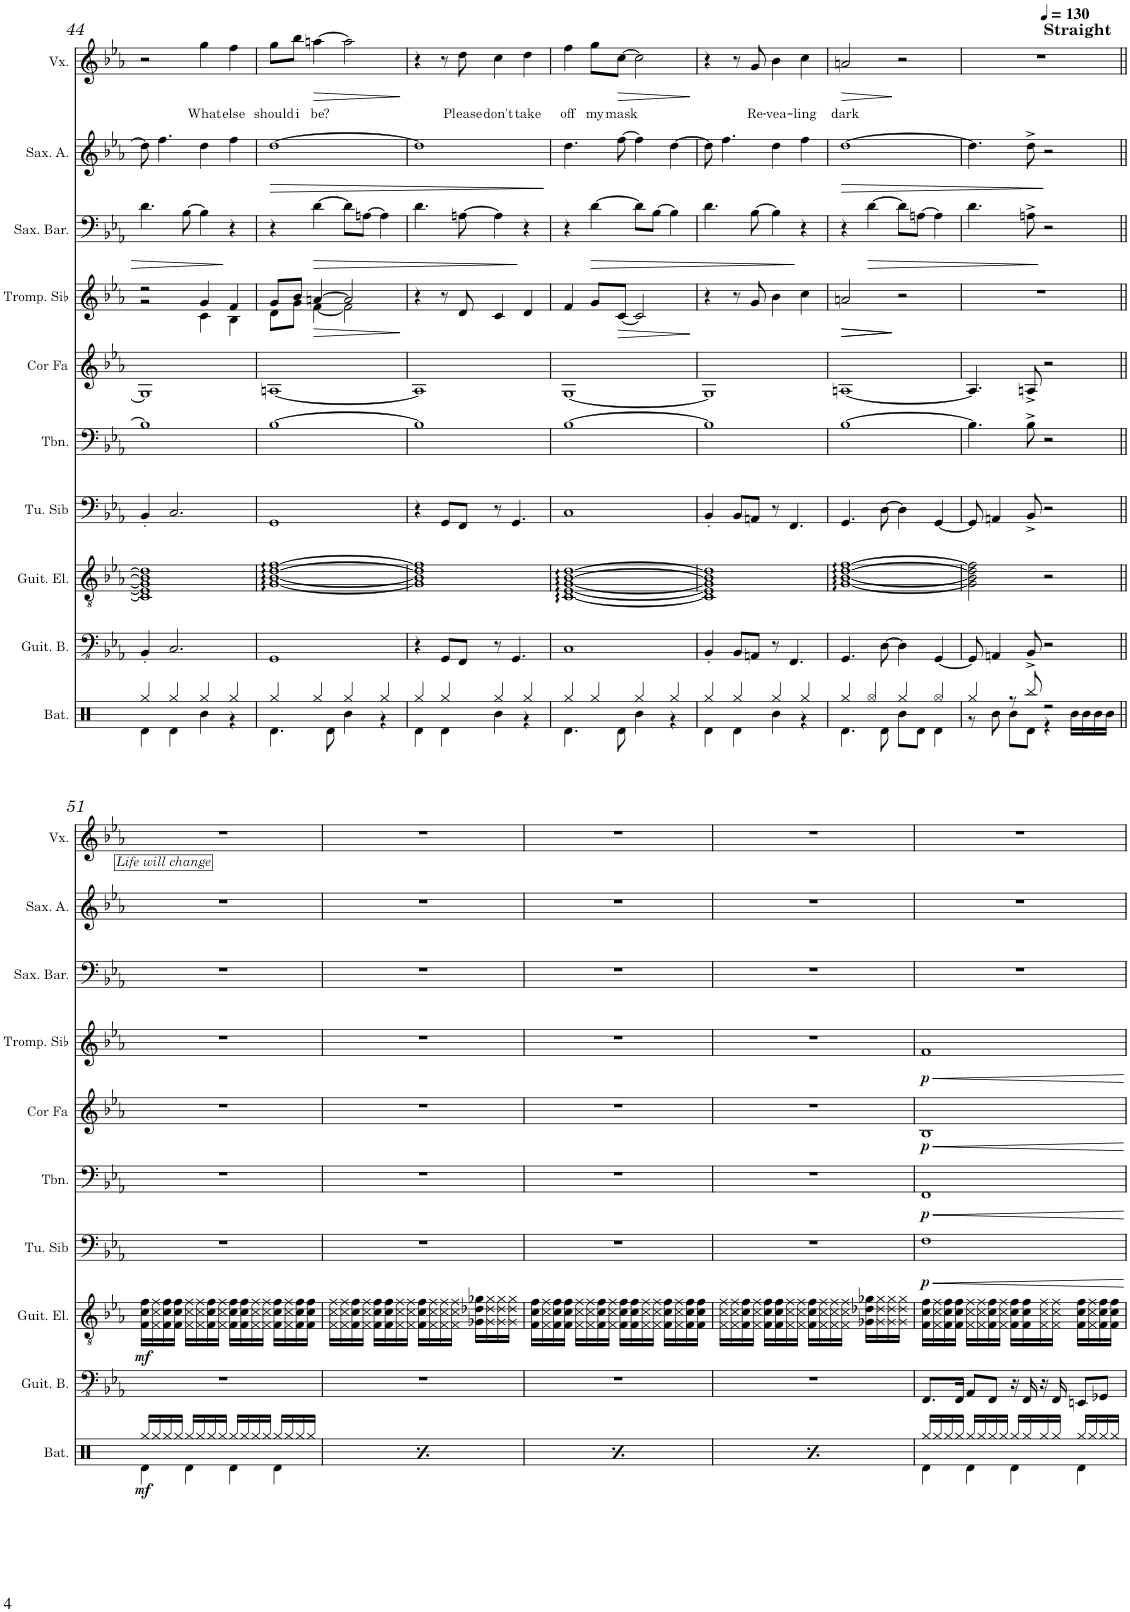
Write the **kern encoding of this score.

**kern	**kern	**dynam	**kern	**dynam	**kern	**dynam	**kern	**dynam	**kern	**dynam	**kern	**dynam	**kern	**dynam	**kern	**text	**dynam
*part9	*part8	*part8	*part7	*part7	*part6	*part6	*part5	*part5	*part4	*part4	*part3	*part3	*part2	*part2	*part1	*part1	*part1
*staff9	*staff8	*staff8	*staff7	*staff7	*staff6	*staff6	*staff5	*staff5	*staff4	*staff4	*staff3	*staff3	*staff2	*staff2	*staff1	*staff1	*staff1
*I"Guitare basse	*I"Guitare électrique	*	*I"Tuba en Sib	*	*I"Trombone	*	*I"Cor en Fa	*	*I"Trompette en Sib	*	*I"Saxophone Baryton	*	*I"Saxophone Alto	*	*I"Voix	*	*
*I'Guit. B.	*I'Guit. El.	*	*I'Tu. Sib	*	*I'Tbn.	*	*I'Cor Fa	*	*I'Tromp. Sib	*	*I'Sax. Bar.	*	*I'Sax. A.	*	*I'Vx.	*	*
!!LO:PB:g=z
*clefFv4	*clefGv2	*	*clefF4	*	*clefF4	*	*clefG2	*	*clefG2	*	*clefF4	*	*clefG2	*	*clefG2	*	*
*	*	*	*	*	*	*	*ITrd4c7	*	*ITrd1c2	*	*ITrd12c21	*	*ITrd5c9	*	*	*	*
*k[b-e-a-]	*k[b-e-a-]	*	*k[b-e-a-]	*	*k[b-e-a-]	*	*k[b-e-a-]	*	*k[b-e-a-]	*	*k[b-e-a-]	*	*k[b-e-a-]	*	*k[b-e-a-]	*	*
=44	=44	=44	=44	=44	=44	=44	=44	=44	=44	=44	=44	=44	=44	=44	=44	=44	=44
*	*	*	*	*	*	*	*	*	*^	*	*	*	*	*	*	*	*
4BBB-'/	1C] 1E-] 1G] 1B-] 1d]	.	4BB-'/	.	1B-]	.	1G]	.	2r	2r	.	4.d\	.	8dd\]	.	2r	.	.
.	.	.	.	.	.	.	.	.	.	.	.	.	.	4.ff\	.	.	.	.
2.CC/	.	.	2.C/	.	.	.	.	.	.	.	.	.	.	.	.	.	.	.
.	.	.	.	.	.	.	.	.	.	.	.	[8B-\	.	.	.	.	.	.
!	!	!	!	!	!	!	!	!	!	!	!	!	!	!	!	!	!LO:LY:b	!
.	.	.	.	.	.	.	.	.	4g/	4c\	.	4B-\]	.	4dd\	.	4gg\	What	.
!	!	!	!	!	!	!	!	!	!	!	!	!	!	!	!	!	!LO:LY:b	!
.	.	.	.	.	.	.	.	.	4f/	4B-\	.	4r	.	4ff\	.	4ff\	else	.
=45	=45	=45	=45	=45	=45	=45	=45	=45	=45	=45	=45	=45	=45	=45	=45	=45	=45	=45
!	!	!	!	!	!	!	!	!	!	!	!	!	!	!	!LO:HP:b	!	!LO:LY:b	!
1GGG	[1G [1B- [1d [1f	.	1GG	.	[1B-	.	[1An	.	8g/L	8d\L	.	4r	.	[1dd	>	8gg\L	should	.
!	!	!	!	!	!	!	!	!	!	!	!	!	!	!	!	!	!LO:LY:b	!
.	.	.	.	.	.	.	.	.	8b-/J	8g\J	.	.	.	.	.	8bb-\J	i	.
!	!	!	!	!	!	!	!	!	!	!	!LO:HP:b	!	!LO:HP:b	!	!	!	!LO:LY:b	!LO:HP:b
.	.	.	.	.	.	.	.	.	[4an/	[4f\	>	[4d\	>	.	.	[4aan\	be?	>
.	.	.	.	.	.	.	.	.	2a/]	2f\]	.	8d\L]	.	.	.	2aa\]	.	.
.	.	.	.	.	.	.	.	.	.	.	.	[8An\J	.	.	.	.	.	.
.	.	.	.	.	.	.	.	.	.	.	.	4A\]	.	.	.	.	.	.
*	*	*	*	*	*	*	*	*	*v	*v	*	*	*	*	*	*	*	*
.	.	.	.	.	.	.	.	.	.	]	.	.	.	.	.	.	]
=46	=46	=46	=46	=46	=46	=46	=46	=46	=46	=46	=46	=46	=46	=46	=46	=46	=46
4r	1G] 1B-] 1d] 1f]	.	4r	.	1B-]	.	1A]	.	4r	.	4.d\	.	1dd]	.	4r	.	.
8GGG/L	.	.	8GG/L	.	.	.	.	.	8r	.	.	.	.	.	8r	.	.
!	!	!	!	!	!	!	!	!	!	!	!	!	!	!	!	!LO:LY:b	!
8FFF/J	.	.	8FF/J	.	.	.	.	.	8d/	.	[8An\	.	.	.	8dd\	Please	.
!	!	!	!	!	!	!	!	!	!	!	!	!	!	!	!	!LO:LY:b	!
8r	.	.	8r	.	.	.	.	.	4c/	.	4A\]	.	.	.	4cc\	don't	.
4.GGG/	.	.	4.GG/	.	.	.	.	.	.	.	.	.	.	.	.	.	.
!	!	!	!	!	!	!	!	!	!	!	!	!	!	!	!	!LO:LY:b	!
.	.	.	.	.	.	.	.	.	4d/	.	4r	]	.	.	4dd\	take	.
.	.	.	.	.	.	.	.	.	.	.	.	.	.	]	.	.	.
=47	=47	=47	=47	=47	=47	=47	=47	=47	=47	=47	=47	=47	=47	=47	=47	=47	=47
!	!	!	!	!	!	!	!	!	!	!	!	!	!	!	!	!LO:LY:b	!
1CC	[1C [1E- [1G [1B- [1d	.	1C	.	[1B-	.	[1G	.	4f/	.	4r	.	4.dd\	.	4ff\	off	.
!	!	!	!	!	!	!	!	!	!	!	!	!LO:HP:b	!	!	!	!LO:LY:b	!
.	.	.	.	.	.	.	.	.	8g/L	.	[4d\	>	.	.	8gg\L	my	.
!	!	!	!	!	!	!	!	!	!	!LO:HP:b	!	!	!	!	!	!LO:LY:b	!LO:HP:b
.	.	.	.	.	.	.	.	.	[8c/J	>	.	.	[8ff\	.	[8cc\J	mask	>
.	.	.	.	.	.	.	.	.	2c/]	.	8d\L]	.	4ff\]	.	2cc\]	.	.
.	.	.	.	.	.	.	.	.	.	.	[8B-\J	.	.	.	.	.	.
.	.	.	.	.	.	.	.	.	.	.	4B-\]	.	[4dd\	.	.	.	.
.	.	.	.	.	.	.	.	.	.	]	.	.	.	.	.	.	]
=48	=48	=48	=48	=48	=48	=48	=48	=48	=48	=48	=48	=48	=48	=48	=48	=48	=48
4BBB-'/	1C] 1E-] 1G] 1B-] 1d]	.	4BB-'/	.	1B-]	.	1G]	.	4r	.	4.d\	.	8dd\]	.	4r	.	.
.	.	.	.	.	.	.	.	.	.	.	.	.	4.ff\	.	.	.	.
8BBB-/L	.	.	8BB-/L	.	.	.	.	.	8r	.	.	.	.	.	8r	.	.
!	!	!	!	!	!	!	!	!	!	!	!	!	!	!	!	!LO:LY:b	!
8AAAn/J	.	.	8AAn/J	.	.	.	.	.	8g/	.	[8B-\	.	.	.	8g/	Re-	.
!	!	!	!	!	!	!	!	!	!	!	!	!	!	!	!	!LO:LY:b	!
8r	.	.	8r	.	.	.	.	.	4b-\	.	4B-\]	.	4dd\	.	4b-\	-vea-	.
4.FFF/	.	.	4.FF/	.	.	.	.	.	.	.	.	.	.	.	.	.	.
!	!	!	!	!	!	!	!	!	!	!	!	!	!	!	!	!LO:LY:b	!
.	.	.	.	.	.	.	.	.	4cc\	.	4r	]	4ff\	.	4cc\	-ling	.
=49	=49	=49	=49	=49	=49	=49	=49	=49	=49	=49	=49	=49	=49	=49	=49	=49	=49
!	!	!	!	!	!	!	!	!	!	!LO:HP:b	!	!	!	!	!	!	!
!	!	!	!	!	!	!	!	!	!	!LO:HP:n=1:b	!	!	!	!LO:HP:b	!	!LO:LY:b	!LO:HP:b
4.GGG/	[1G [1B- [1d [1f	.	4.GG/	.	[1B-	.	[1An	.	2an/	> >	4r	.	[1dd	>	2an/	dark	>
!	!	!	!	!	!	!	!	!	!	!	!	!LO:HP:b	!	!	!	!	!
.	.	.	.	.	.	.	.	.	.	.	[4d\	>	.	.	.	.	.
[8DD\	.	.	[8D\	.	.	.	.	.	.	.	.	.	.	.	.	.	.
4DD\]	.	.	4D\]	.	.	.	.	.	2r	]	8d\L]	.	.	.	2r	.	]
.	.	.	.	.	.	.	.	.	.	.	[8An\J	.	.	.	.	.	.
[4GGG/	.	.	[4GG/	.	.	.	.	.	.	.	4A\]	.	.	.	.	.	.
.	.	.	.	.	.	.	.	.	.	]	.	.	.	.	.	.	.
=50	=50	=50	=50	=50	=50	=50	=50	=50	=50	=50	=50	=50	=50	=50	=50	=50	=50
*	*	*	*	*	*	*	*	*	*	*	*	*	*	*	*^	*	*
8GGG/]	2G\] 2B-\] 2d\] 2f\]	.	8GG/]	.	4.B-\]	.	4.A/]	.	1r	.	4.d\	.	4.dd\]	.	1r	2ryy	.	.
4AAAn/	.	.	4AAn/	.	.	.	.	.	.	.	.	.	.	.	.	.	.	.
8BBB-^/	.	.	8BB-^/	.	8B-^\	.	8An^/	.	.	.	8An^\	.	8dd^\	.	.	.	.	.
*	*	*	*	*	*	*	*	*	*	*	*	*	*	*	*MM130	*	*	*
!	!	!	!	!	!	!	!	!	!	!	!	!	!	!	!	!LO:TX:a:B:t=Straight	!	!
2r	2r	.	2r	.	2r	.	2r	.	.	.	2r	]	2r	.	.	2ryy	.	.
.	.	.	.	.	.	.	.	.	.	.	.	.	.	]	.	.	.	.
!!LO:LB:g=z
=51||	=51||	=51||	=51||	=51||	=51||	=51||	=51||	=51||	=51||	=51||	=51||	=51||	=51||	=51||	=51||	=51||	=51||	=51||
!	!	!	!	!	!	!	!	!	!	!	!	!	!	!	!LO:TX:b:i:t=Life will change	!	!	!
!	!	!LO:DY:b	!	!	!	!	!	!	!	!	!	!	!	!	!	!	!	!
*	*	*	*	*	*	*	*	*	*	*	*	*	*	*	*v	*v	*	*
1r	16F\ 16c\ 16f\LL	mf	1r	.	1r	.	1r	.	1r	.	1r	.	1r	.	1r	.	.
.	16F\ 16c\ 16f\	.	.	.	.	.	.	.	.	.	.	.	.	.	.	.	.
.	16F\ 16c\ 16f\	.	.	.	.	.	.	.	.	.	.	.	.	.	.	.	.
.	16F\ 16c\ 16f\JJ	.	.	.	.	.	.	.	.	.	.	.	.	.	.	.	.
.	16F\ 16c\ 16f\LL	.	.	.	.	.	.	.	.	.	.	.	.	.	.	.	.
.	16F\ 16c\ 16f\	.	.	.	.	.	.	.	.	.	.	.	.	.	.	.	.
.	16F\ 16c\ 16f\	.	.	.	.	.	.	.	.	.	.	.	.	.	.	.	.
.	16F\ 16c\ 16f\JJ	.	.	.	.	.	.	.	.	.	.	.	.	.	.	.	.
.	16F\ 16c\ 16f\LL	.	.	.	.	.	.	.	.	.	.	.	.	.	.	.	.
.	16F\ 16c\ 16f\	.	.	.	.	.	.	.	.	.	.	.	.	.	.	.	.
.	16F\ 16c\ 16f\	.	.	.	.	.	.	.	.	.	.	.	.	.	.	.	.
.	16F\ 16c\ 16f\JJ	.	.	.	.	.	.	.	.	.	.	.	.	.	.	.	.
.	16F\ 16c\ 16f\LL	.	.	.	.	.	.	.	.	.	.	.	.	.	.	.	.
.	16F\ 16c\ 16f\	.	.	.	.	.	.	.	.	.	.	.	.	.	.	.	.
.	16F\ 16c\ 16f\	.	.	.	.	.	.	.	.	.	.	.	.	.	.	.	.
.	16F\ 16c\ 16f\JJ	.	.	.	.	.	.	.	.	.	.	.	.	.	.	.	.
=52	=52	=52	=52	=52	=52	=52	=52	=52	=52	=52	=52	=52	=52	=52	=52	=52	=52
1r	16F\ 16c\ 16f\LL	.	1r	.	1r	.	1r	.	1r	.	1r	.	1r	.	1r	.	.
.	16F\ 16c\ 16f\	.	.	.	.	.	.	.	.	.	.	.	.	.	.	.	.
.	16F\ 16c\ 16f\	.	.	.	.	.	.	.	.	.	.	.	.	.	.	.	.
.	16F\ 16c\ 16f\JJ	.	.	.	.	.	.	.	.	.	.	.	.	.	.	.	.
.	16F\ 16c\ 16f\LL	.	.	.	.	.	.	.	.	.	.	.	.	.	.	.	.
.	16F\ 16c\ 16f\	.	.	.	.	.	.	.	.	.	.	.	.	.	.	.	.
.	16F\ 16c\ 16f\	.	.	.	.	.	.	.	.	.	.	.	.	.	.	.	.
.	16F\ 16c\ 16f\JJ	.	.	.	.	.	.	.	.	.	.	.	.	.	.	.	.
.	16F\ 16c\ 16f\LL	.	.	.	.	.	.	.	.	.	.	.	.	.	.	.	.
.	16F\ 16c\ 16f\	.	.	.	.	.	.	.	.	.	.	.	.	.	.	.	.
.	16F\ 16c\ 16f\	.	.	.	.	.	.	.	.	.	.	.	.	.	.	.	.
.	16F\ 16c\ 16f\JJ	.	.	.	.	.	.	.	.	.	.	.	.	.	.	.	.
.	16G-X\ 16d-X\ 16g-X\LL	.	.	.	.	.	.	.	.	.	.	.	.	.	.	.	.
.	16G-\ 16d-\ 16g-\	.	.	.	.	.	.	.	.	.	.	.	.	.	.	.	.
.	16G-\ 16d-\ 16g-\	.	.	.	.	.	.	.	.	.	.	.	.	.	.	.	.
.	16G-\ 16d-\ 16g-\JJ	.	.	.	.	.	.	.	.	.	.	.	.	.	.	.	.
=53	=53	=53	=53	=53	=53	=53	=53	=53	=53	=53	=53	=53	=53	=53	=53	=53	=53
1r	16F\ 16c\ 16f\LL	.	1r	.	1r	.	1r	.	1r	.	1r	.	1r	.	1r	.	.
.	16F\ 16c\ 16f\	.	.	.	.	.	.	.	.	.	.	.	.	.	.	.	.
.	16F\ 16c\ 16f\	.	.	.	.	.	.	.	.	.	.	.	.	.	.	.	.
.	16F\ 16c\ 16f\JJ	.	.	.	.	.	.	.	.	.	.	.	.	.	.	.	.
.	16F\ 16c\ 16f\LL	.	.	.	.	.	.	.	.	.	.	.	.	.	.	.	.
.	16F\ 16c\ 16f\	.	.	.	.	.	.	.	.	.	.	.	.	.	.	.	.
.	16F\ 16c\ 16f\	.	.	.	.	.	.	.	.	.	.	.	.	.	.	.	.
.	16F\ 16c\ 16f\JJ	.	.	.	.	.	.	.	.	.	.	.	.	.	.	.	.
.	16F\ 16c\ 16f\LL	.	.	.	.	.	.	.	.	.	.	.	.	.	.	.	.
.	16F\ 16c\ 16f\	.	.	.	.	.	.	.	.	.	.	.	.	.	.	.	.
.	16F\ 16c\ 16f\	.	.	.	.	.	.	.	.	.	.	.	.	.	.	.	.
.	16F\ 16c\ 16f\JJ	.	.	.	.	.	.	.	.	.	.	.	.	.	.	.	.
.	16F\ 16c\ 16f\LL	.	.	.	.	.	.	.	.	.	.	.	.	.	.	.	.
.	16F\ 16c\ 16f\	.	.	.	.	.	.	.	.	.	.	.	.	.	.	.	.
.	16F\ 16c\ 16f\	.	.	.	.	.	.	.	.	.	.	.	.	.	.	.	.
.	16F\ 16c\ 16f\JJ	.	.	.	.	.	.	.	.	.	.	.	.	.	.	.	.
=54	=54	=54	=54	=54	=54	=54	=54	=54	=54	=54	=54	=54	=54	=54	=54	=54	=54
1r	16F\ 16c\ 16f\LL	.	1r	.	1r	.	1r	.	1r	.	1r	.	1r	.	1r	.	.
.	16F\ 16c\ 16f\	.	.	.	.	.	.	.	.	.	.	.	.	.	.	.	.
.	16F\ 16c\ 16f\	.	.	.	.	.	.	.	.	.	.	.	.	.	.	.	.
.	16F\ 16c\ 16f\JJ	.	.	.	.	.	.	.	.	.	.	.	.	.	.	.	.
.	16F\ 16c\ 16f\LL	.	.	.	.	.	.	.	.	.	.	.	.	.	.	.	.
.	16F\ 16c\ 16f\	.	.	.	.	.	.	.	.	.	.	.	.	.	.	.	.
.	16F\ 16c\ 16f\	.	.	.	.	.	.	.	.	.	.	.	.	.	.	.	.
.	16F\ 16c\ 16f\JJ	.	.	.	.	.	.	.	.	.	.	.	.	.	.	.	.
.	16F\ 16c\ 16f\LL	.	.	.	.	.	.	.	.	.	.	.	.	.	.	.	.
.	16F\ 16c\ 16f\	.	.	.	.	.	.	.	.	.	.	.	.	.	.	.	.
.	16F\ 16c\ 16f\	.	.	.	.	.	.	.	.	.	.	.	.	.	.	.	.
.	16F\ 16c\ 16f\JJ	.	.	.	.	.	.	.	.	.	.	.	.	.	.	.	.
.	16G-X\ 16d-X\ 16g-X\LL	.	.	.	.	.	.	.	.	.	.	.	.	.	.	.	.
.	16G-\ 16d-\ 16g-\	.	.	.	.	.	.	.	.	.	.	.	.	.	.	.	.
.	16G-\ 16d-\ 16g-\	.	.	.	.	.	.	.	.	.	.	.	.	.	.	.	.
.	16G-\ 16d-\ 16g-\JJ	.	.	.	.	.	.	.	.	.	.	.	.	.	.	.	.
=55	=55	=55	=55	=55	=55	=55	=55	=55	=55	=55	=55	=55	=55	=55	=55	=55	=55
!	!	!	!	!LO:DY:b	!	!LO:DY:b	!	!LO:DY:b	!	!LO:DY:b	!	!	!	!	!	!	!
8.FFF/L	16F\ 16c\ 16f\LL	.	1F	p	1FF	p	1B-	p	1f	p	1r	.	1r	.	1r	.	.
.	16F\ 16c\ 16f\	.	.	.	.	.	.	.	.	.	.	.	.	.	.	.	.
.	16F\ 16c\ 16f\	.	.	.	.	.	.	.	.	.	.	.	.	.	.	.	.
16FFF/Jk	16F\ 16c\ 16f\JJ	.	.	.	.	.	.	.	.	.	.	.	.	.	.	.	.
8AAA-/L	16F\ 16c\ 16f\LL	.	.	.	.	.	.	.	.	.	.	.	.	.	.	.	.
.	16F\ 16c\ 16f\	.	.	.	.	.	.	.	.	.	.	.	.	.	.	.	.
8FFF/J	16F\ 16c\ 16f\	.	.	.	.	.	.	.	.	.	.	.	.	.	.	.	.
.	16F\ 16c\ 16f\JJ	.	.	.	.	.	.	.	.	.	.	.	.	.	.	.	.
16r	16F\ 16c\ 16f\LL	.	.	.	.	.	.	.	.	.	.	.	.	.	.	.	.
16FFF/	16F\ 16c\ 16f\	.	.	.	.	.	.	.	.	.	.	.	.	.	.	.	.
16r	16F\ 16c\ 16f\	.	.	.	.	.	.	.	.	.	.	.	.	.	.	.	.
16FFF/	16F\ 16c\ 16f\JJ	.	.	.	.	.	.	.	.	.	.	.	.	.	.	.	.
8EEEn/L	16F\ 16c\ 16f\LL	.	.	.	.	.	.	.	.	.	.	.	.	.	.	.	.
.	16F\ 16c\ 16f\	.	.	.	.	.	.	.	.	.	.	.	.	.	.	.	.
8GGG-X/J	16F\ 16c\ 16f\	.	.	.	.	.	.	.	.	.	.	.	.	.	.	.	.
.	16F\ 16c\ 16f\JJ	.	.	.	.	.	.	.	.	.	.	.	.	.	.	.	.
=	=	=	=	=	=	=	=	=	=	=	=	=	=	=	=	=	=
*-	*-	*-	*-	*-	*-	*-	*-	*-	*-	*-	*-	*-	*-	*-	*-	*-	*-
